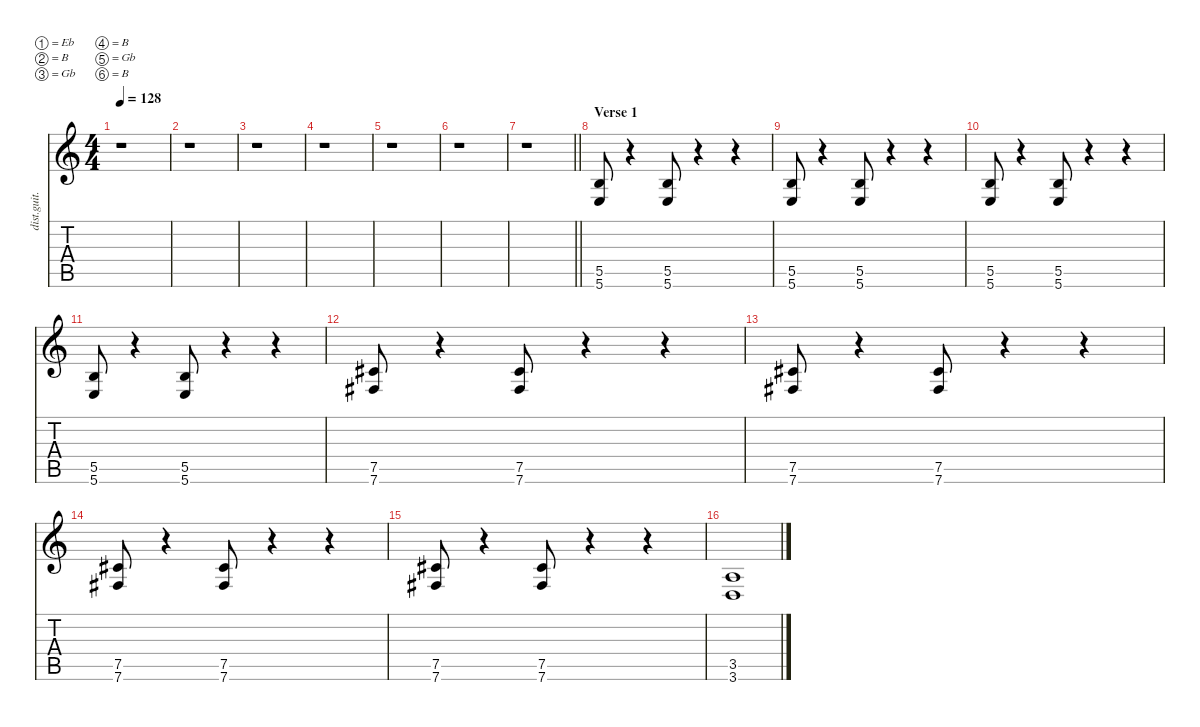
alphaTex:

\defaultSystemsLayout 4
\hideDynamics
\bracketExtendMode nobrackets
\otherSystemsTrackNameOrientation horizontal
\track ("Devin Townsend" "dist.guit.") {instrument distortionguitar}
\staff {score tabs}
\tuning (Eb4 B3 Gb3 B2 Gb2 B1)
\ts (4 4)
\tempo 128
\clef g2
\ks c
r.1{dy f beam Down} |
r.1{beam Down} |
r.1{beam Down} |
r.1{beam Down} |
r.1{beam Down} |
r.1{beam Down} |
\barLineRight lightlight
r.1{beam Down} |
\section ("" "Verse 1")
(5.5 5.6).8{beam Up} r.4{beam Up} (5.5 5.6).8{beam Up} r.4{beam Up} r.4{beam Up} |
(5.5 5.6).8{beam Up} r.4{beam Up} (5.5 5.6).8{beam Up} r.4{beam Up} r.4{beam Up} |
(5.5 5.6).8{beam Up} r.4{beam Up} (5.5 5.6).8{beam Up} r.4{beam Up} r.4{beam Up} |
(5.5 5.6).8{beam Up} r.4{beam Up} (5.5 5.6).8{beam Up} r.4{beam Up} r.4{beam Up} |
(7.5{acc #} 7.6{acc #}).8{beam Up} r.4{beam Up} (7.5{acc #} 7.6{acc #}).8{beam Up} r.4{beam Up} r.4{beam Up} |
(7.5{acc #} 7.6{acc #}).8{beam Up} r.4{beam Up} (7.5{acc #} 7.6{acc #}).8{beam Up} r.4{beam Up} r.4{beam Up} |
(7.5{acc #} 7.6{acc #}).8{beam Up} r.4{beam Up} (7.5{acc #} 7.6{acc #}).8{beam Up} r.4{beam Up} r.4{beam Up} |
(7.5{acc #} 7.6{acc #}).8{beam Up} r.4{beam Up} (7.5{acc #} 7.6{acc #}).8{beam Up} r.4{beam Up} r.4{beam Up} |
(3.5 3.6).1{beam Up}
